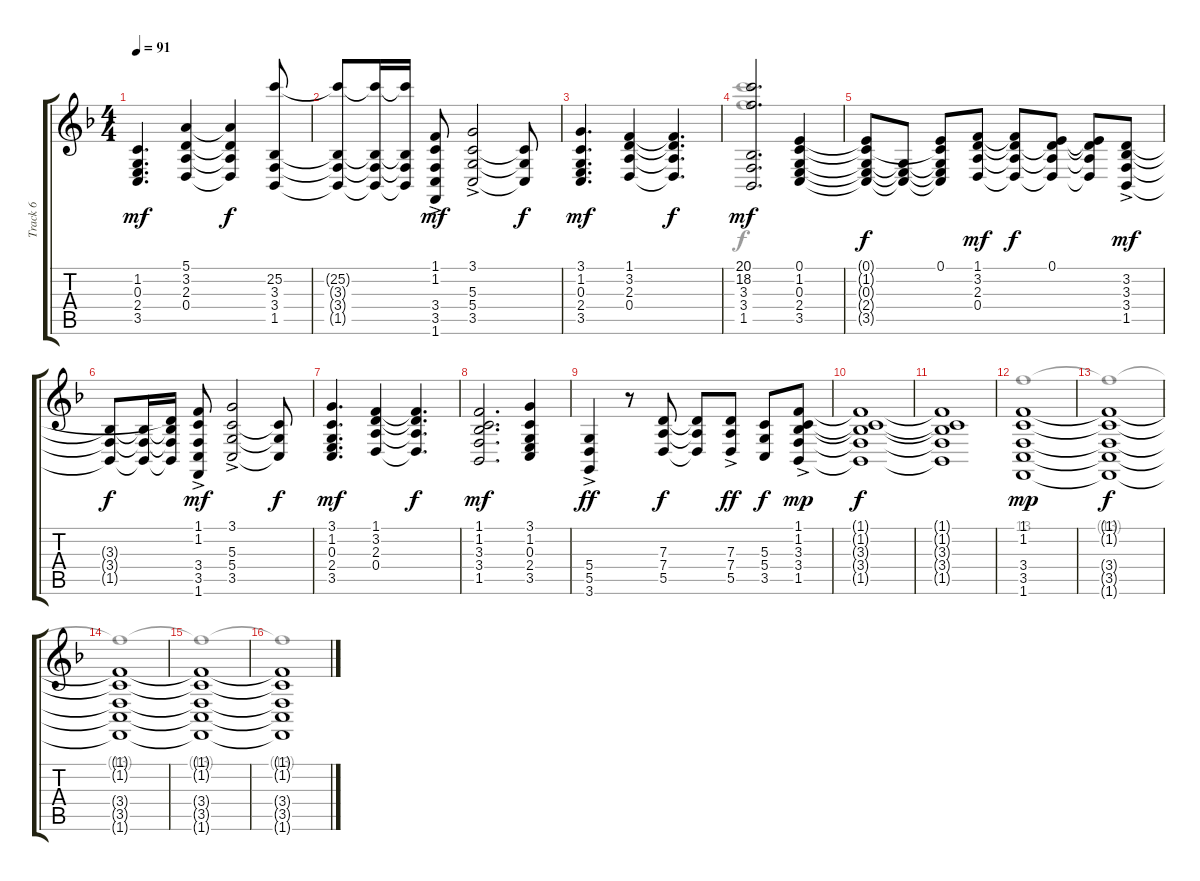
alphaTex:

\track ("Track 6" "Track 6") {instrument synthstrings2}
\staff {score tabs}
\tuning (E4 B3 G3 D3 A2 E2) {hide}
\voice
\ts (4 4)
\tempo 91
\clef g2
\ks f
(1.2{t} 0.3{t} 2.4{t} 3.5{t}).4{d dy mf} (5.1 3.2 2.3 0.4).4 (5.1{t} 3.2{t} 2.3{t} 0.4{t}).4{dy f} (25.2 3.3 3.4 1.5).8 |
(25.2{t} 3.3{t} 3.4{t} 1.5{t}).8 (25.2{t} 3.3{t} 3.4{t} 1.5{t}).16 (25.2{t} 3.3{t} 3.4{t} 1.5{t}).16 (1.1 1.2 3.4{ac} 3.5{ac} 1.6{ac}).8{dy mf} (3.1 5.3{ac} 5.4{ac} 3.5{ac}).2 (5.3{t} 5.4{t} 3.5{t}).8{dy f} |
(3.1 1.2 0.3 2.4 3.5).4{d dy mf} (1.1 3.2 2.3 0.4).4 (1.1{t} 3.2{t} 2.3{t} 0.4{t}).4{d dy f} |
(20.1 18.2 3.3 3.4 1.5).2{d dy mf} (0.1 1.2 0.3 2.4 3.5).4 |
(0.1{t} 1.2{t} 0.3{t} 2.4{t} 3.5{t}).8{dy f} (0.3{t} 2.4{t} 3.5{t}).8 (0.1 1.2{t} 0.3{t} 2.4{t} 3.5{t}).8 (1.1 3.2 2.3 0.4).8{dy mf} (1.1{t} 3.2{t} 2.3{t} 0.4{t}).8{dy f} (0.1 3.2{t} 2.3{t} 0.4{t}).8 (0.1{t} 3.2{t} 2.3{t} 0.4{t}).8 (3.2 3.3{ac} 3.4{ac} 1.5{ac}).8{dy mf} |
(3.3{t} 3.4{t} 1.5{t}).8{dy f} (3.3{t} 3.4{t} 1.5{t}).16 (3.2{t} 3.3{t} 3.4{t} 1.5{t}).16 (1.1 1.2 3.4{ac} 3.5{ac} 1.6{ac}).8{dy mf} (3.1 5.3{ac} 5.4{ac} 3.5{ac}).2 (5.3{t} 5.4{t} 3.5{t}).8{dy f} |
(3.1 1.2 0.3 2.4 3.5).4{d dy mf} (1.1 3.2 2.3 0.4).4 (1.1{t} 3.2{t} 2.3{t} 0.4{t}).4{d dy f} |
(1.1 1.2 3.3 3.4 1.5).2{d dy mf} (3.1 1.2 0.3 2.4 3.5).4 |
(5.4{ac} 5.5{ac} 3.6{ac}).4{dy ff} r.8 (7.3 7.4 5.5).8{dy f} (7.3{t} 7.4{t} 5.5{t}).8 (7.3{ac} 7.4{ac} 5.5{ac}).8{dy ff} (5.3 5.4 3.5).8{dy f} (1.1 1.2 3.3{ac} 3.4{ac} 1.5{ac}).8{dy mp} |
(1.1{t} 1.2{t} 3.3{t} 3.4{t} 1.5{t}).1{dy f} |
(1.1{t} 1.2{t} 3.3{t} 3.4{t} 1.5{t}).1 |
(1.1 1.2 3.4 3.5 1.6).1{dy mp} |
(1.1{t} 1.2{t} 3.4{t} 3.5{t} 1.6{t}).1{dy f} |
(1.1{t} 1.2{t} 3.4{t} 3.5{t} 1.6{t}).1 |
(1.1{t} 1.2{t} 3.4{t} 3.5{t} 1.6{t}).1 |
(1.1{t} 1.2{t} 3.4{t} 3.5{t} 1.6{t}).1
\voice
\clef g2
\ottava regular
\simile none
\ks f
|
|
|
(20.1 18.2).1 |
|
|
|
|
|
|
|
13.1.1 |
13.1{t}.1{dy f} |
13.1{t}.1 |
13.1{t}.1 |
13.1{t}.1
